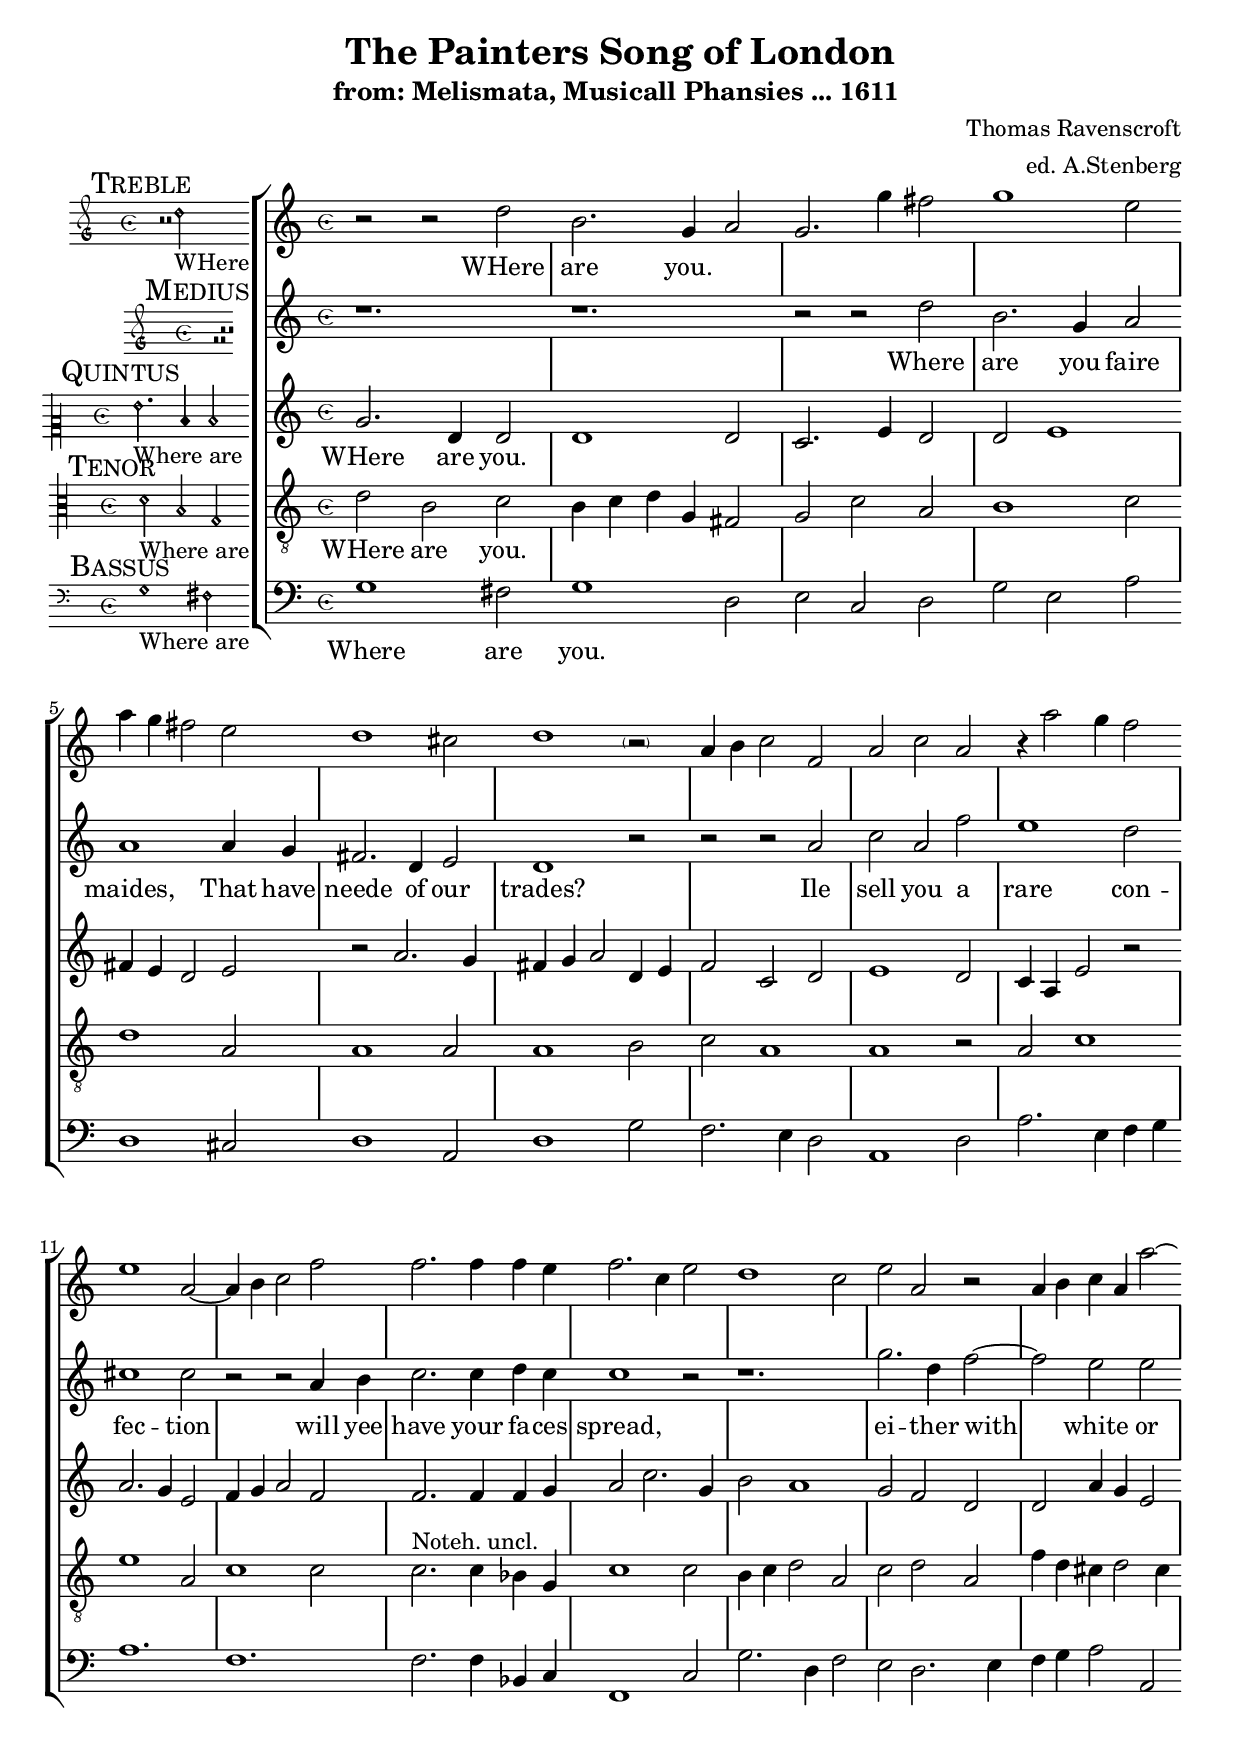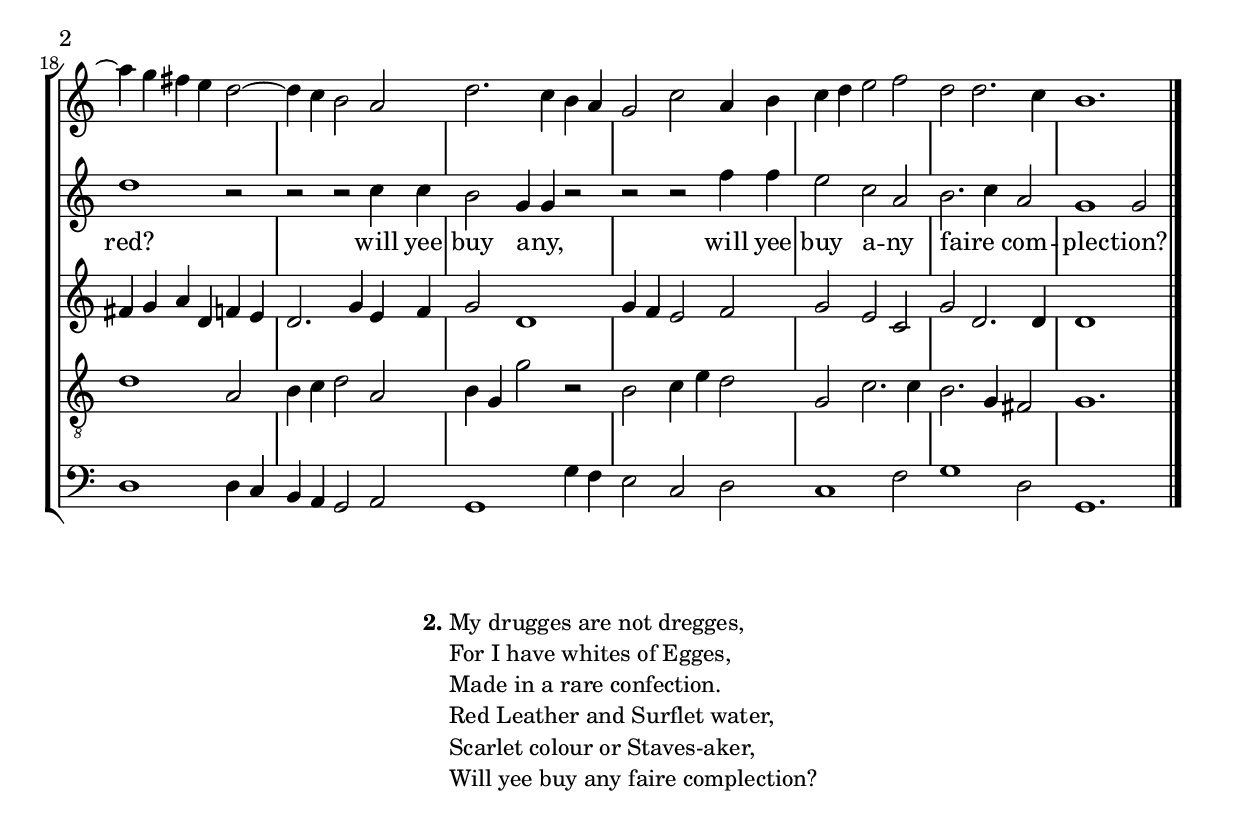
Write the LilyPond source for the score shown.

\version "2.14.2"
\include "deutsch.ly"
\header {
	title = "The Painters Song of London"
	subtitle = "from: Melismata, Musicall Phansies ... 1611 "
	composer = "Thomas Ravenscroft"
	arranger = "ed. A.Stenberg"
}
global = {
  \set Score.skipBars = ##t
  \key c \major
  \override Staff.TimeSignature #'style = #'mensural
  \time 6/4
%  \set Score.measureLength = #(ly:make-moment 6 2)
      \set Score.tempoHideNote = ##t
  \tempo 1 . = 40
  %make the staff lines invisible on staves
  \override Staff.BarLine #'transparent = ##t
  \skip 1.*24   
  \override Staff.BarLine #'transparent =##f
  \bar "|."
}

discantusNotes = {
  \relative c'' {
    \clef treble
    r2 r d
    h2. g4 a2
    g2. g'4 fis2
    g1 e2 
    a4 g fis2 e
    d1 cis2
    d1 \parenthesize r2
    a4 h c2 f, 
    a2 c a 
    
    r4 a'2 g4 f2     
    e1 a,2~    
    a4 h c2 f
    f2. f4 f e
    f2. c4 e2
    d1 c2
    e2 a, 2 r2
    a4 h c a a'2~
    a4 g fis e d2~
    d4 c h2 a
    d2. c4 h a
    g2 c a4 h
    c4 d e2 f
    d2 d2. c4
    h1.
  }
}

discantusLyrics = \lyricmode {
	WHere are you.
}

altusNotes = {
  \relative c' {
    \clef treble
    r1. r
    r2 r  d'
    h2. g4 a2 
    a1 a4 g
    fis2. d4 e2
    d1 r2 
    r2 r a'
    c2 a f' 
    e1 d2
    cis1 cis2
    r2 r a4 h
    c2. c4 d c
    c1 r2
    r1.
    g'2. d4 f2~
    f2 e e
    d1 r2
    r2 r c4 c
    h2 g4 g r2
    r2 r f'4 f
    e2 c a
    h2.\melisma c4\melismaEnd a2
    g1 g2
  }
}

altusLyrics = \lyricmode {
  Where are you faire maides,
  That have neede of our trades?
  Ile sell you a rare con -- fec -- tion
  will yee have your fa -- ces spread,
  ei -- ther with white or red? 
  will yee buy a -- ny,
  will yee buy a -- ny faire com -- plec -- tion?
}

tenorNotes = {
  \relative c' {
    \clef "treble_8"
    d2 h c
    h4 c d g, fis2 
    g2 c a
    h1 c2 
    d1 a2
    a1 a2 
    a1 h2
    c2 a1 
    a1 r2
    a2 c1
    e1 a,2
    c1 c2
    c2.^"Noteh. uncl." c4 b4 g 

    c1 c2
    h4 c d2 a
    c2 d a
    f'4 d cis d2 cis4
    d1 a2
    h4 c d2 a
    h4 g g'2 r2
    h,2 c4 e d2
    g,2 c2. c4
    h2. g4 fis2
    g1.
      }
}

tenorLyrics = \lyricmode {
	WHere are you.
}

quintoNotes = {
  \relative c'  {
    \clef "treble"
    g'2. d4 d2 
    d1 d2 
    c2. e4 d2
    d2 e1 
    fis4 e d2 e
    r2 a2. g4 
    fis4 g a2 d,4 e
    f2 c d
    e1 d2 
    c4 a4 e'2 r2
    a2. g4 e2
    f4 g a2 f
    f2. f4 f g
    a2 c2. g4
    h2 a1
    g2 f d
    d2 a'4 g e2
    fis4 g a d, f e
    d2. g4 e f
    g2 d1
    g4 f e2 f
    g2 e c
    g'2 d2. d4
    d1 s2
    
}
}

quintoLyrics = \lyricmode {
	WHere are you.
 
}

bassusNotes = {
  \relative c {
    \clef bass
    g'1 fis2
    g1 d2
    e2 c d
    g2 e a
    d,1 cis2
    d1 a2
    d1 g2
    f2. e4 d2
    a1 d2 
    a'2. e4 f g
    a1.
    f1.
    f2. f4 b, c
    f,1 c'2 
    g'2. d4 f2 
    e2 d2. e4 
    f4 g a2 a,
    d1 d4 c 
    h4 a g2 a
    g1 g'4 f
    e2 c d
    c1 f2 
    g1 d2
    g,1.
  }
}

bassusLyrics = \lyricmode {
	Where are you.
  }

incipitDiscantus = \markup {
  \score {
    {
      \set Staff.instrumentName = #" "
      \override NoteHead #'style = #'neomensural
      \override Rest #'style = #'neomensural
      \override Staff.TimeSignature #'style = #'mensural
      \cadenzaOn
      \clef "petrucci-g"
      \key c \major
      \time 6/4
      \mark \markup \smallCaps "Treble"
      r2 r2 d''_"WHere"   %two bars

    }
    \layout {
      \context {
        \Voice
        \remove "Ligature_bracket_engraver"
        \consists "Mensural_ligature_engraver"
      }
      line-width = 3.5\cm
    }
  }
}

incipitAltus = \markup {
  \score {
    {
     \set Staff.instrumentName = #" "
      \override NoteHead #'style = #'neomensural
      \override Rest #'style = #'neomensural
      \override Staff.TimeSignature #'style = #'mensural
      \cadenzaOn
      \clef "petrucci-g"
      \key c \major
      \time 6/4
      \mark \markup \smallCaps"Medius"
      <<{
      	            \override Rest #'style = #'neomensural
      s2 h'\rest h'\rest }\\ 

      {      \override Rest #'style = #'neomensural
      g'2\rest g'2\rest s}
>>      % one bar
         % two bars

    }
    \layout {
      \context {
        \Voice
        \remove "Ligature_bracket_engraver"
        \consists "Mensural_ligature_engraver"
      }
      line-width = 3.5\cm
    }
  }
}

incipitTenor = \markup {
  \score {
    {
      \set Staff.instrumentName = #" "
      \override NoteHead #'style = #'neomensural
      \override Rest #'style = #'neomensural
      \override Staff.TimeSignature #'style = #'mensural
      \cadenzaOn
      \clef "petrucci-c3"
      \key c \major
      \time 6/4
      \mark \markup \smallCaps"Tenor"
      d'2_"Where are" h g
    }
    \layout {
      \context {
        \Voice
        \remove "Ligature_bracket_engraver"
        \consists "Mensural_ligature_engraver"
      }
      line-width = 3.5\cm
    }
  }
}
incipitQuinto = \markup {
  \score {
    {
      \set Staff.instrumentName = #""
      \override NoteHead #'style = #'neomensural
      \override Rest #'style = #'neomensural
      \override Staff.TimeSignature #'style = #'mensural
      \cadenzaOn
      \clef "petrucci-c2"
      \key c \major
      \time 6/4
      \mark \markup \smallCaps"Quintus"
      g'2. _"Where are " d'4 d'2
      
    }
    \layout {
      \context {
        \Voice
        \remove "Ligature_bracket_engraver"
        \consists "Mensural_ligature_engraver"
      }
      line-width = 3.5\cm
    }
  }
}

incipitBassus = \markup {
  \score {
    {
      \set Staff.instrumentName = #" "
      \override NoteHead #'style = #'neomensural
      \override Rest #'style = #'neomensural
      \override Staff.TimeSignature #'style = #'mensural
      \cadenzaOn
      \clef "mensural-f"
      \key c \major
      \time 6/4
      % incipit
      \mark \markup \smallCaps"Bassus"
      g1_"Where are" fis2
    }
    \layout {
      \context {
        \Voice
        \remove "Ligature_bracket_engraver"
        \consists "Mensural_ligature_engraver"
      }
      line-width = 3.5\cm
    }
  }
}

%StaffGroup is used instead of ChoirStaff to get bar lines between systems
\score {
  <<
    \new StaffGroup = choirStaff <<
      \new Voice = "discantusNotes" <<
        \global
        \set Staff.instrumentName = \incipitDiscantus
        \discantusNotes
      >>
      \new Lyrics = "discantusLyrics" \lyricsto discantusNotes { \discantusLyrics }

      \new Voice = "altusNotes" <<
        \global
        \set Staff.instrumentName = \incipitAltus
        \altusNotes
      >>
      \new Lyrics = "altusLyrics" \lyricsto altusNotes { \altusLyrics }

      \new Voice = "quintoNotes" <<
        \global
        \set Staff.instrumentName = \incipitQuinto
        \quintoNotes
      >>
      \new Lyrics = "quintoLyrics" \lyricsto quintoNotes { \quintoLyrics }
      \new Voice = "tenorNotes" <<
        \global
        \set Staff.instrumentName = \incipitTenor
        \tenorNotes
      >>
      \new Lyrics = "tenorLyrics" \lyricsto tenorNotes { \tenorLyrics }

      \new Voice = "bassusNotes" <<
        \global
        \set Staff.instrumentName = \incipitBassus
        \bassusNotes
      >>
    >>
    \new Lyrics = "bassusLyrics" \lyricsto bassusNotes { \bassusLyrics }
    %Keep the bass lyrics outside of the staff group to avoid bar lines
    %between the lyrics.
  >>
  
  \layout {
    \context {
      \Score
      % no bars in staves
      \override BarLine #'transparent = ##t
    }
    % the next three instructions keep the lyrics between the bar lines
    \context {
      \Lyrics
      \consists "Bar_engraver"
      \override BarLine #'transparent = ##t
    }
    \context {
      \StaffGroup
      \consists "Separating_line_group_engraver"
    }
    \context {
      \Voice
      % no slurs
      \override Slur #'transparent = ##t      
      % Comment in the below "\remove" command to allow line
      % breaking also at those barlines where a note overlaps
      % into the next bar.  The command is commented out in this
      % short example score, but especially for large scores, you
      % will typically yield better line breaking and thus improve
      % overall spacing if you comment in the following command.
      %\remove "Forbid_line_break_engraver"
    }
    indent = 3.5\cm
  }
}

\markup {
  \fill-line {
    \hspace #0.1 % moves the column off the left margin;
        % can be removed if space on the page is tight
     \column {
      \line { \bold "2."
        \wordwrap-string #"My drugges are not dregges,
        
        For I have whites of Egges,
        
        Made in a rare confection.
        
        Red Leather and Surflet water,
        
        Scarlet colour or Staves-aker,
        
        Will yee buy any faire complection?"
        }
      
        %% additional stanzas may be inserted by use of the additional stanzas template.
     }
    
    
  \hspace #0.1 % gives some extra space on the right margin;
      % can be removed if page space is tight
  }
}

\paper {
	
}
%% For midi
\score {
	\unfoldRepeats
  <<
  \new StaffGroup = choirStaf  <<
  \new Voice = "discantusNotes" \with {} <<
        \global
        \set Staff.instrumentName = \incipitDiscantus
        \set Staff.midiInstrument = "flute"
        \discantusNotes
      >>
      \new Voice = "altusNotes" \with { }<<
        \global
        \set Staff.instrumentName = \incipitAltus
        \set Staff.midiInstrument ="choir aahs"
        \altusNotes
      >>
      \new Voice = "tenorNotes" \with {}<<
        \global
        \set Staff.instrumentName = \incipitTenor
        \set Staff.midiInstrument = "violin" 
        \tenorNotes
      >>
      \new Voice = "quintoNotes" \with {} <<
        \global
        \set Staff.instrumentName = \incipitQuinto
        \set Staff.midiInstrument ="choir aahs"
        \quintoNotes
      >>
      \new Voice = "bassusNotes" <<
        \global
        \set Staff.instrumentName = \incipitBassus
        \set Staff.midiInstrument = "cello"
        \bassusNotes
      >>
    >>
  >>
  
\midi {
%	\context {
%      \Score
%      tempoWholesPerMinute = #(ly:make-moment 72 2)
%    }
}
}
